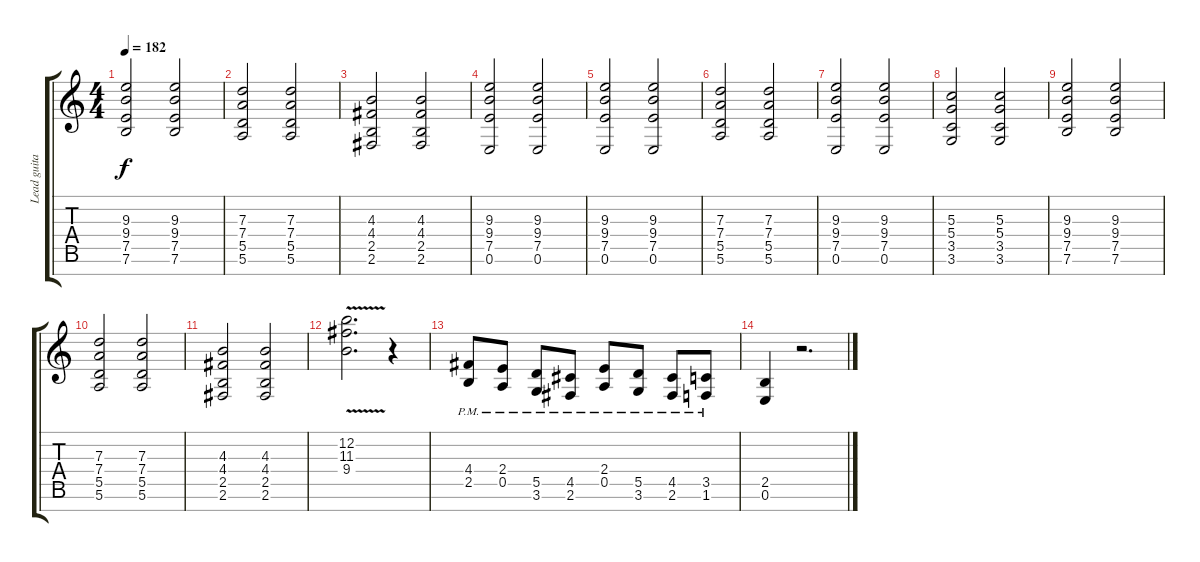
\track ("Lead guitar" "Lead guita") {instrument overdrivenguitar}
\staff {score tabs}
\tuning (E4 B3 G3 D3 A2 E2 B1) {hide}
\ts (4 4)
\tempo 182
\clef g2
\ks c
(9.3 9.4 7.5 7.6).2{dy f} (9.3 9.4 7.5 7.6).2 |
(7.3 7.4 5.5 5.6).2 (7.3 7.4 5.5 5.6).2 |
(4.3 4.4 2.5 2.6).2 (4.3 4.4 2.5 2.6).2 |
(9.3 9.4 7.5 0.6).2 (9.3 9.4 7.5 0.6).2 |
(9.3 9.4 7.5 0.6).2 (9.3 9.4 7.5 0.6).2 |
(7.3 7.4 5.5 5.6).2 (7.3 7.4 5.5 5.6).2 |
(9.3 9.4 7.5 0.6).2 (9.3 9.4 7.5 0.6).2 |
(5.3 5.4 3.5 3.6).2 (5.3 5.4 3.5 3.6).2 |
(9.3 9.4 7.5 7.6).2 (9.3 9.4 7.5 7.6).2 |
(7.3 7.4 5.5 5.6).2 (7.3 7.4 5.5 5.6).2 |
(4.3 4.4 2.5 2.6).2 (4.3 4.4 2.5 2.6).2 |
(12.2{v} 11.3{v} 9.4{v}).2{d} r.4 |
(4.4{pm} 2.5{pm}).8 (2.4{pm} 0.5{pm}).8 (5.5{pm} 3.6{pm}).8 (4.5{pm} 2.6{pm}).8 (2.4{pm} 0.5{pm}).8 (5.5{pm} 3.6{pm}).8 (4.5{pm} 2.6{pm}).8 (3.5{pm} 1.6{pm}).8 |
(2.5 0.6).4 r.2{d}
